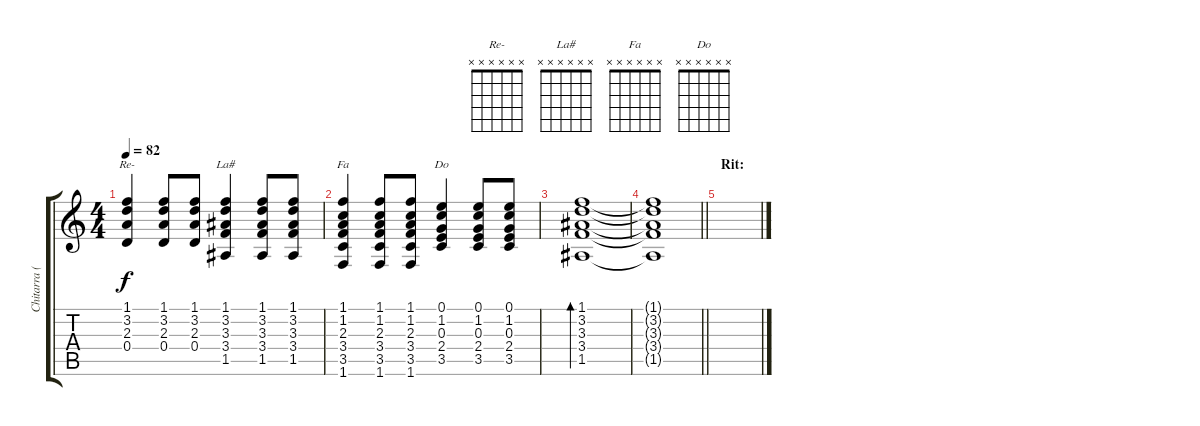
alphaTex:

\track ("Chitarra (acustica)" "Chitarra (") {instrument acousticguitarsteel}
\staff {score tabs}
\tuning (E4 B3 G3 D3 A2 E2) {hide}
\chord ("Re-" x x x x x x)
\chord ("La#" x x x x x x)
\chord ("Fa" x x x x x x)
\chord ("Do" x x x x x x)
\ts (4 4)
\tempo 82
\clef g2
\ks c
(1.1 3.2 2.3 0.4).4{ch "Re-" dy f} (1.1 3.2 2.3 0.4).8 (1.1 3.2 2.3 0.4).8 (1.1 3.2 3.3 3.4 1.5).4{ch "La#"} (1.1 3.2 3.3 3.4 1.5).8 (1.1 3.2 3.3 3.4 1.5).8 |
(1.1 1.2 2.3 3.4 3.5 1.6).4{ch "Fa"} (1.1 1.2 2.3 3.4 3.5 1.6).8 (1.1 1.2 2.3 3.4 3.5 1.6).8 (0.1 1.2 0.3 2.4 3.5).4{ch "Do"} (0.1 1.2 0.3 2.4 3.5).8 (0.1 1.2 0.3 2.4 3.5).8 |
(1.1 3.2 3.3 3.4 1.5).1{bd 120} |
\barLineRight lightlight
(1.1{t} 3.2{t} 3.3{t} 3.4{t} 1.5{t}).1 |
\section ("" "Rit:")
